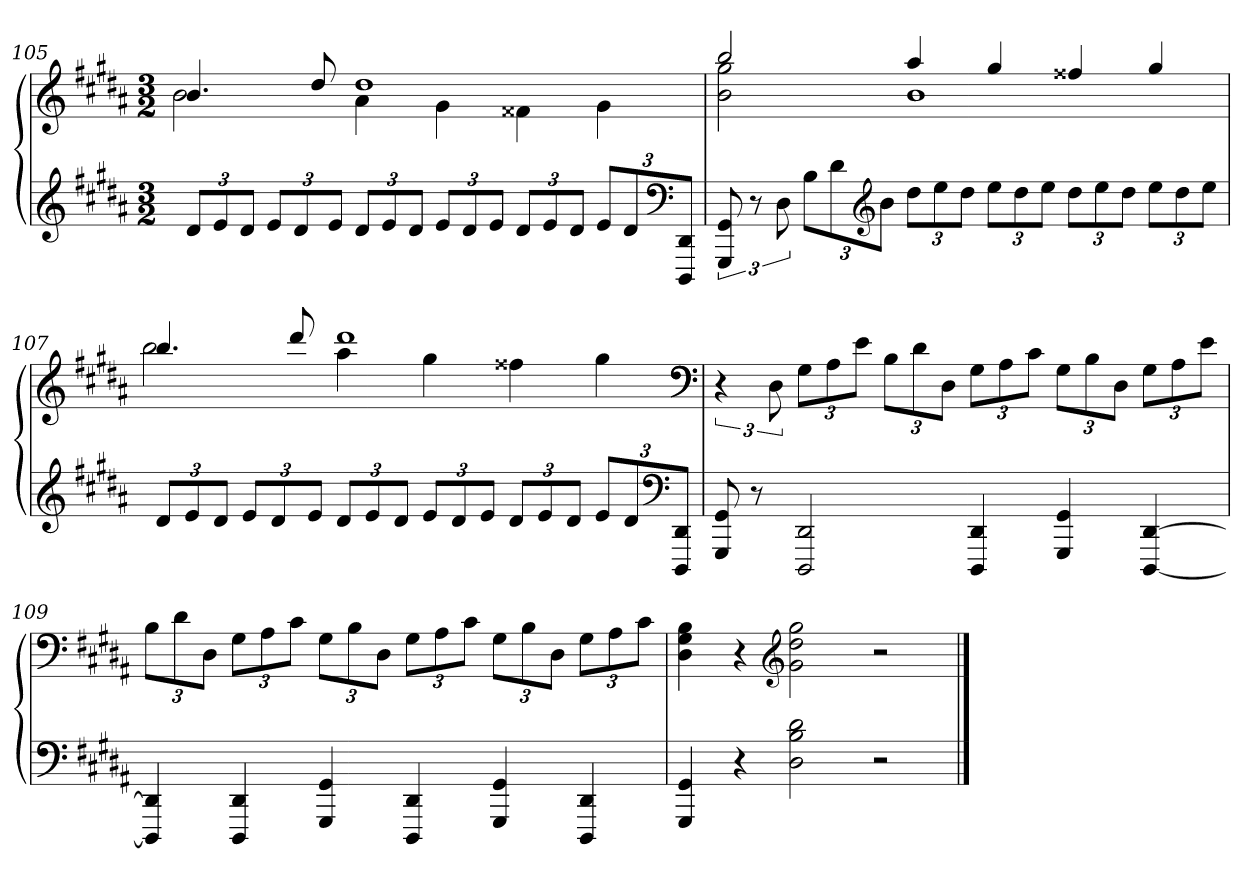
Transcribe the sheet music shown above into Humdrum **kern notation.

**kern	**kern
*part1	*part1
*staff2	*staff1
*clefG2	*clefG2
*k[f#c#g#d#a#]	*k[f#c#g#d#a#]
*M3/2	*M3/2
=105	=105
*	*^
12d#L	4.b	2b
12e	.	.
12d#J	.	.
12eL	.	.
12d#	.	.
.	8dd#	.
12eJ	.	.
12d#L	1dd#	4a#
12e	.	.
12d#J	.	.
12eL	.	4g#
12d#	.	.
12eJ	.	.
12d#L	.	4f##X
12e	.	.
12d#J	.	.
12eL	.	4g#
12d#	.	.
*clefF4	*	*
12DDD# 12DD#J	.	.
=106	=106	=106
12GGG# 12GG#	2bb	2b 2gg#
12r	.	.
12D#	.	.
12BL	.	.
12d#	.	.
*clefG2	*	*
12bJ	.	.
12dd#L	4aa#	1b
12ee	.	.
12dd#J	.	.
12eeL	4gg#	.
12dd#	.	.
12eeJ	.	.
12dd#L	4ff##X	.
12ee	.	.
12dd#J	.	.
12eeL	4gg#	.
12dd#	.	.
12eeJ	.	.
=107	=107	=107
12d#L	4.bb	2bb
12e	.	.
12d#J	.	.
12eL	.	.
12d#	.	.
.	8ddd#	.
12eJ	.	.
12d#L	1ddd#	4aa#
12e	.	.
12d#J	.	.
12eL	.	4gg#
12d#	.	.
12eJ	.	.
12d#L	.	4ff##X
12e	.	.
12d#J	.	.
12eL	.	4gg#
12d#	.	.
*clefF4	*	*
12DDD# 12DD#J	.	.
*	*v	*v
*	*clefF4
=108	=108
8GGG# 8GG#	6r
8r	.
.	12D#
2DDD# 2DD#	12G#L
.	12A#
.	12eJ
.	12BL
.	12d#
.	12D#J
4DDD# 4DD#	12G#L
.	12A#
.	12c#J
4GGG# 4GG#	12G#L
.	12B
.	12D#J
[4DDD# [4DD#	12G#L
.	12A#
.	12eJ
=109	=109
4DDD#] 4DD#]	12BL
.	12d#
.	12D#J
4DDD# 4DD#	12G#L
.	12A#
.	12c#J
4GGG# 4GG#	12G#L
.	12B
.	12D#J
4DDD# 4DD#	12G#L
.	12A#
.	12c#J
4GGG# 4GG#	12G#L
.	12B
.	12D#J
4DDD# 4DD#	12G#L
.	12A#
.	12c#J
=110	=110
4GGG# 4GG#	4D# 4G# 4B
4r	4r
*	*clefG2
2D# 2B 2d#	2g# 2dd# 2gg#
2r	2r
==	==
*-	*-
